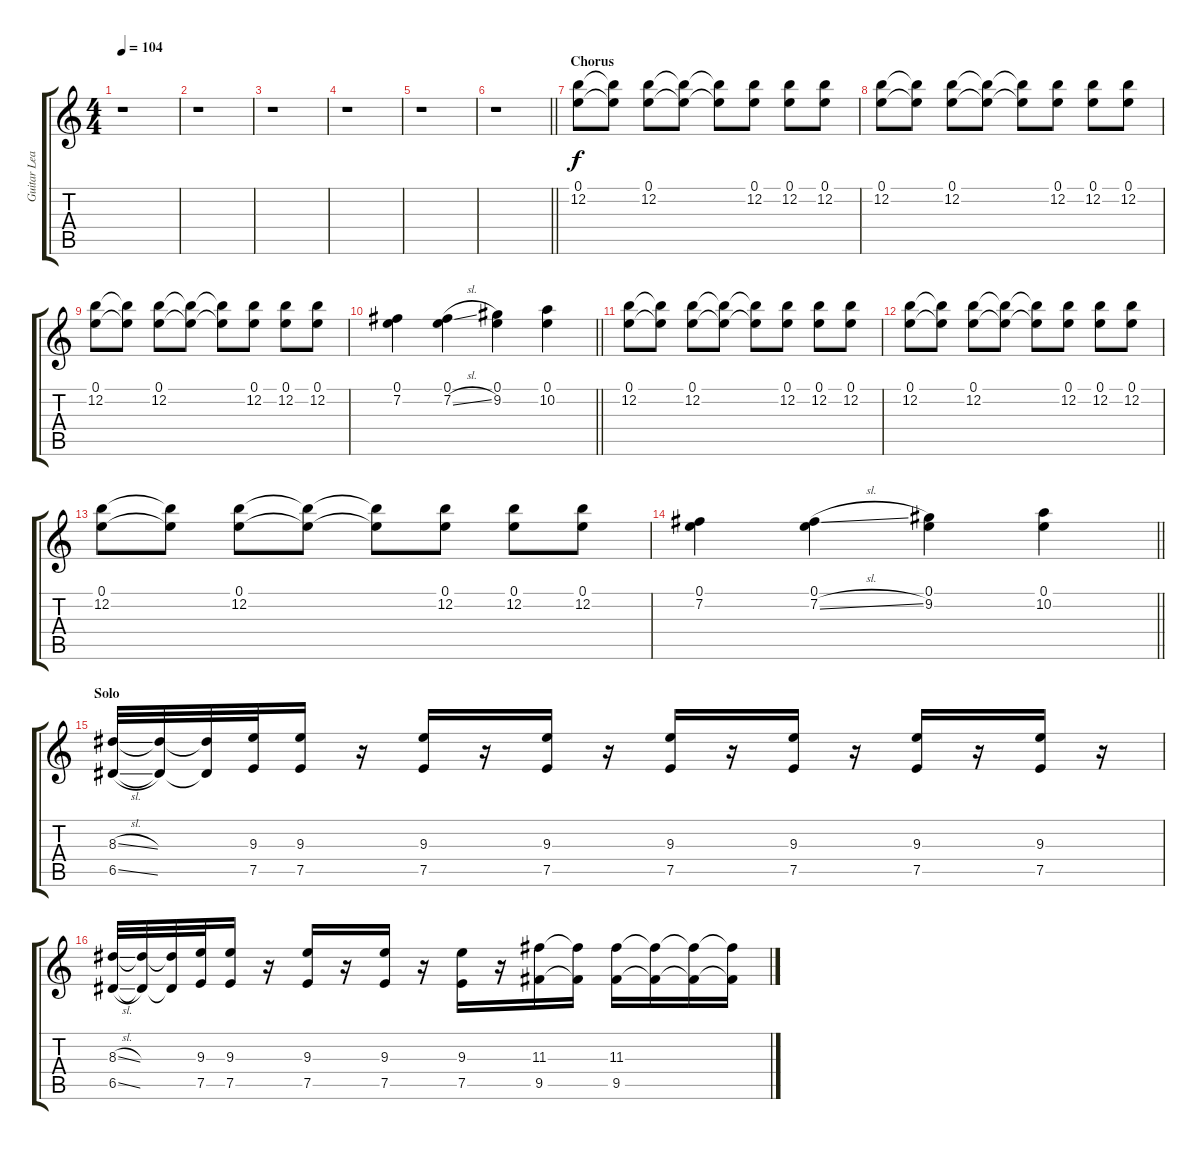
\track ("Guitar Lead" "Guitar Lea") {instrument distortionguitar}
\staff {score tabs}
\tuning (E4 B3 G3 D3 A2 E2) {hide}
\ts (4 4)
\tempo 104
\clef g2
\ks c
r.1{dy f} |
r.1 |
r.1 |
r.1 |
r.1 |
\barLineRight lightlight
r.1 |
\section ("" "Chorus")
(0.1 12.2).8 (0.1{t} 12.2{t}).8 (0.1 12.2).8 (0.1{t} 12.2{t}).8 (0.1{t} 12.2{t}).8 (0.1 12.2).8 (0.1 12.2).8 (0.1 12.2).8 |
(0.1 12.2).8 (0.1{t} 12.2{t}).8 (0.1 12.2).8 (0.1{t} 12.2{t}).8 (0.1{t} 12.2{t}).8 (0.1 12.2).8 (0.1 12.2).8 (0.1 12.2).8 |
(0.1 12.2).8 (0.1{t} 12.2{t}).8 (0.1 12.2).8 (0.1{t} 12.2{t}).8 (0.1{t} 12.2{t}).8 (0.1 12.2).8 (0.1 12.2).8 (0.1 12.2).8 |
\barLineRight lightlight
(0.1 7.2).4 (0.1 7.2{sl}).4 (0.1 9.2).4 (0.1 10.2).4 |
(0.1 12.2).8 (0.1{t} 12.2{t}).8 (0.1 12.2).8 (0.1{t} 12.2{t}).8 (0.1{t} 12.2{t}).8 (0.1 12.2).8 (0.1 12.2).8 (0.1 12.2).8 |
(0.1 12.2).8 (0.1{t} 12.2{t}).8 (0.1 12.2).8 (0.1{t} 12.2{t}).8 (0.1{t} 12.2{t}).8 (0.1 12.2).8 (0.1 12.2).8 (0.1 12.2).8 |
(0.1 12.2).8 (0.1{t} 12.2{t}).8 (0.1 12.2).8 (0.1{t} 12.2{t}).8 (0.1{t} 12.2{t}).8 (0.1 12.2).8 (0.1 12.2).8 (0.1 12.2).8 |
\barLineRight lightlight
(0.1 7.2).4 (0.1 7.2{sl}).4 (0.1 9.2).4 (0.1 10.2).4 |
\section ("" "Solo")
(8.3{sl} 6.5{sl}).32 (8.3{t} 6.5{t}).32 (8.3{t} 6.5{t}).32 (9.3 7.5).32 (9.3 7.5).16 r.16 (9.3 7.5).16 r.16 (9.3 7.5).16 r.16 (9.3 7.5).16 r.16 (9.3 7.5).16 r.16 (9.3 7.5).16 r.16 (9.3 7.5).16 r.16 |
(8.3{sl} 6.5{sl}).32 (8.3{t} 6.5{t}).32 (8.3{t} 6.5{t}).32 (9.3 7.5).32 (9.3 7.5).16 r.16 (9.3 7.5).16 r.16 (9.3 7.5).16 r.16 (9.3 7.5).16 r.16 (11.3 9.5).16 (11.3{t} 9.5{t}).16 (11.3 9.5).16 (11.3{t} 9.5{t}).16 (11.3{t} 9.5{t}).16 (11.3{t} 9.5{t}).16
